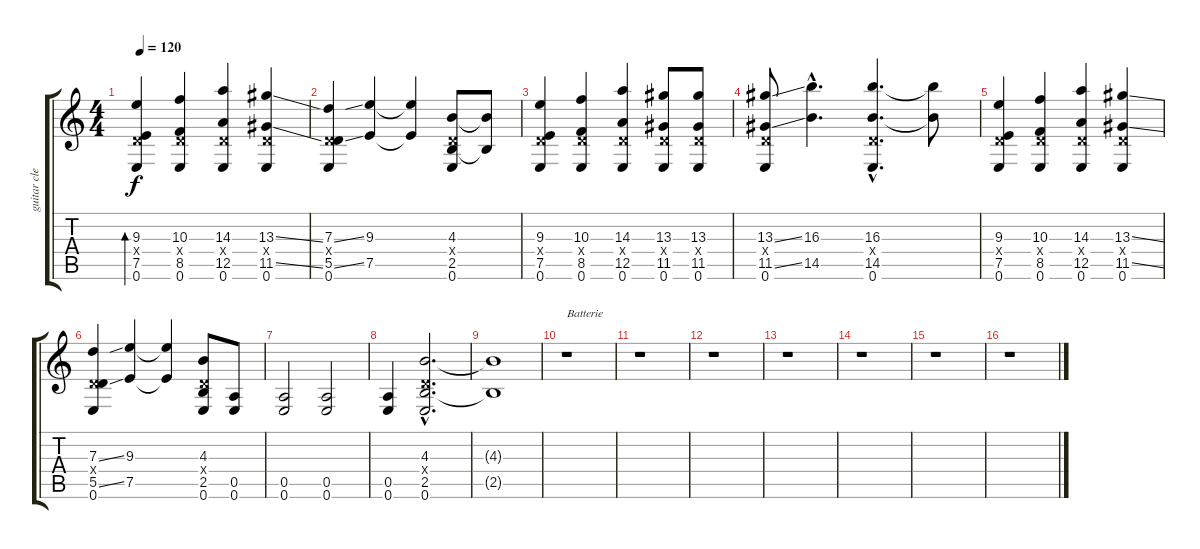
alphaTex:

\track ("guitar clean" "guitar cle") {instrument electricguitarclean}
\staff {score tabs}
\tuning (E4 B3 G3 D3 A2 E2) {hide}
\ts (4 4)
\tempo 120
\clef g2
\ks c
(9.3 0.4{x} 7.5 0.6).4{bd 480 dy f instrument electricguitarclean} (10.3 0.4{x} 8.5 0.6).4 (14.3 0.4{x} 12.5 0.6).4 (13.3{ss} 0.4{x} 11.5{ss} 0.6).4 |
(7.3{ss} 0.4{x} 5.5{ss} 0.6).4 (9.3 7.5).4 (9.3{t} 7.5{t}).4 (4.3 0.4{x} 2.5 0.6).8 (4.3{t} 2.5{t}).8 |
(9.3 0.4{x} 7.5 0.6).4 (10.3 0.4{x} 8.5 0.6).4 (14.3 0.4{x} 12.5 0.6).4 (13.3 0.4{x} 11.5 0.6).8 (13.3 0.4{x} 11.5 0.6).8 |
(13.3{ss} 0.4{x} 11.5{ss} 0.6).8 (16.3{hac} 14.5{hac}).4{d} (16.3{hac} 0.4{hac x} 14.5{hac} 0.6{hac}).4{d} (16.3{t} 14.5{t}).8 |
(9.3 0.4{x} 7.5 0.6).4 (10.3 0.4{x} 8.5 0.6).4 (14.3 0.4{x} 12.5 0.6).4 (13.3{ss} 0.4{x} 11.5{ss} 0.6).4 |
(7.3{ss} 0.4{x} 5.5{ss} 0.6).4 (9.3 7.5).4 (9.3{t} 7.5{t}).4 (4.3 0.4{x} 2.5 0.6).8 (0.5 0.6).8 |
(0.5 0.6).2 (0.5 0.6).2 |
(0.5 0.6).4 (4.3{hac} 0.4{hac x} 2.5{hac} 0.6{hac}).2{d} |
(4.3{t} 2.5{t}).1 |
r.1{txt "Batterie"} |
r.1 |
r.1 |
r.1 |
r.1 |
r.1 |
r.1
